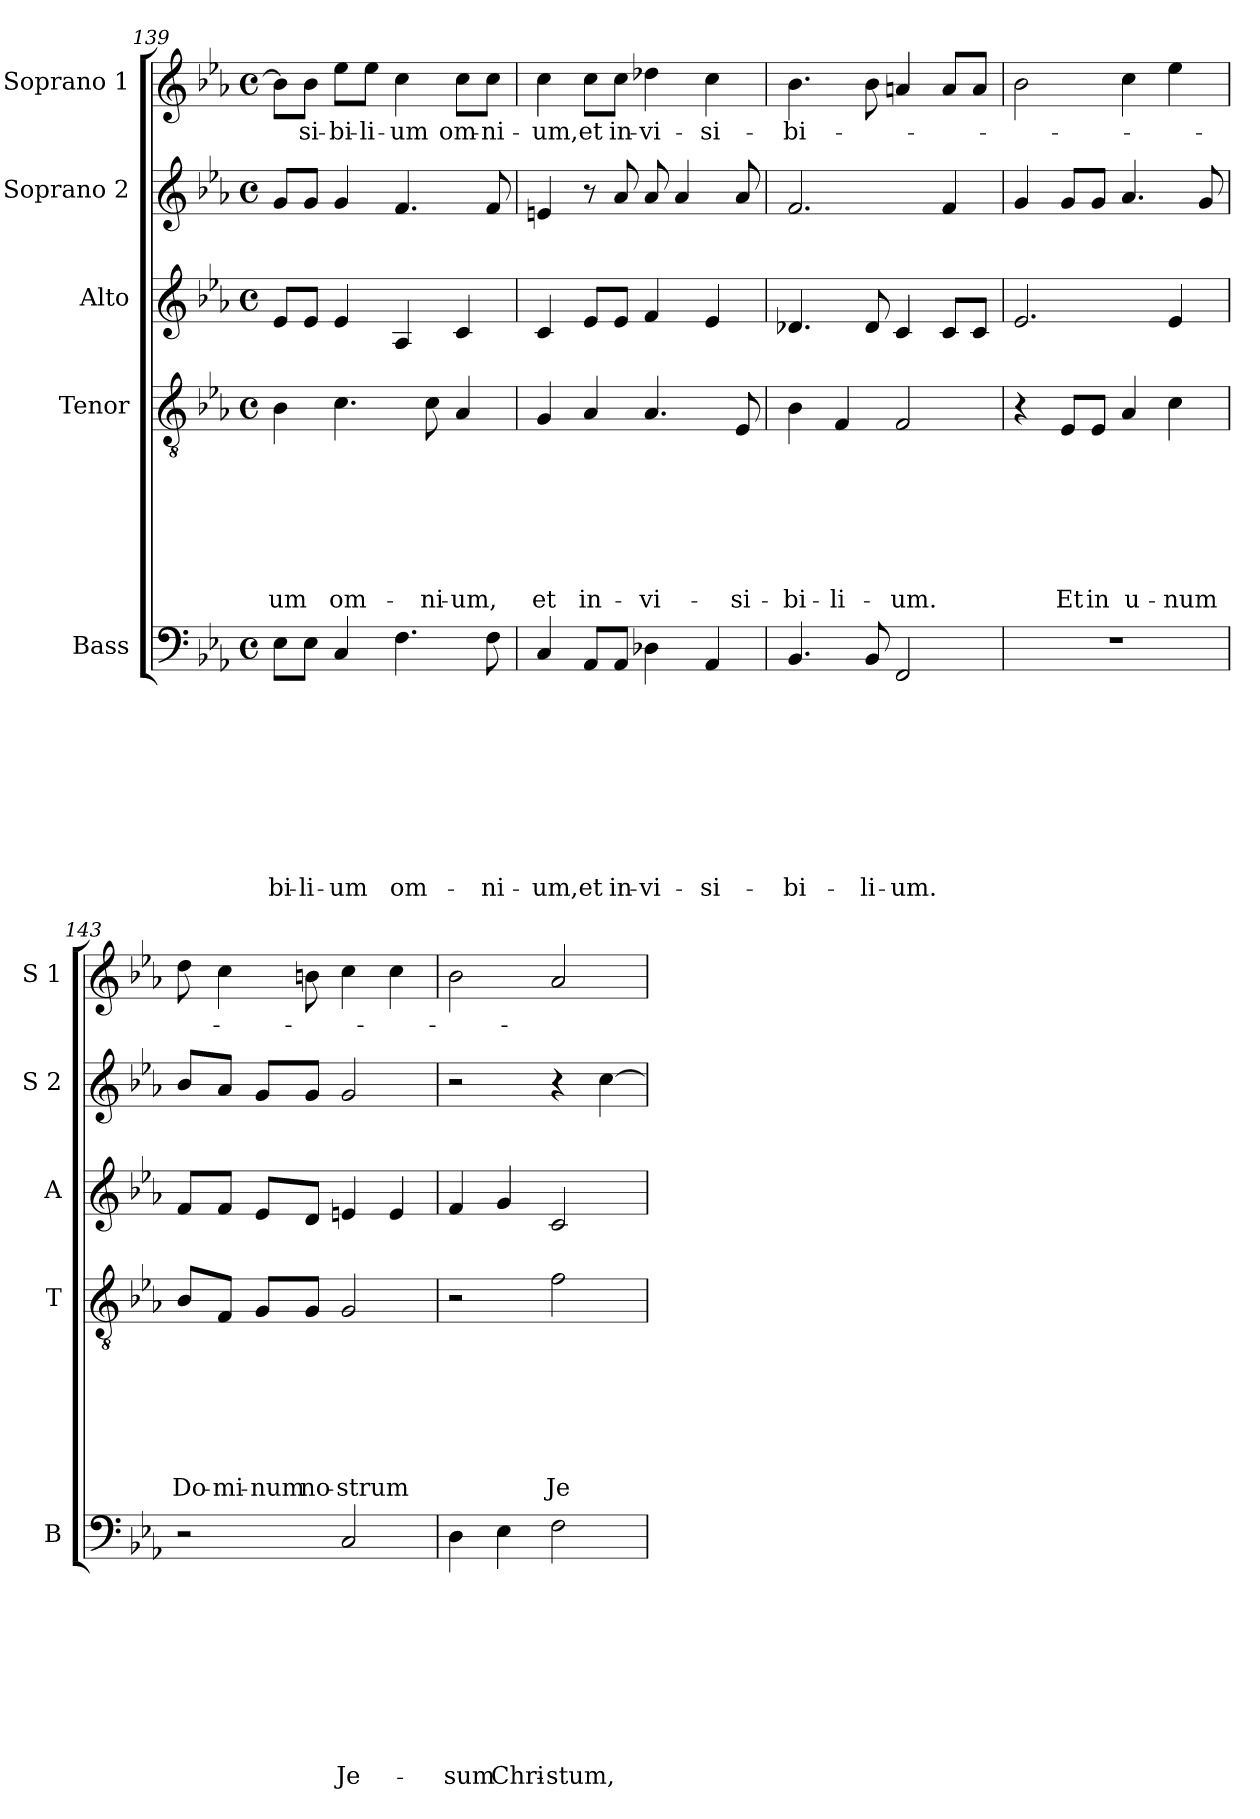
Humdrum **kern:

**kern	**text	**text	**text	**text	**text	**text	**text	**text	**text	**kern	**text	**text	**text	**text	**text	**text	**text	**kern	**kern	**kern	**text
*part5	*part5	*part5	*part5	*part5	*part5	*part5	*part5	*part5	*part5	*part4	*part4	*part4	*part4	*part4	*part4	*part4	*part4	*part3	*part2	*part1	*part1
*staff5	*staff5	*staff5	*staff5	*staff5	*staff5	*staff5	*staff5	*staff5	*staff5	*staff4	*staff4	*staff4	*staff4	*staff4	*staff4	*staff4	*staff4	*staff3	*staff2	*staff1	*staff1
*I"Bass	*	*	*	*	*	*	*	*	*	*I"Tenor	*	*	*	*	*	*	*	*I"Alto	*I"Soprano 2	*I"Soprano 1	*
*I'B	*	*	*	*	*	*	*	*	*	*I'T	*	*	*	*	*	*	*	*I'A	*I'S 2	*I'S 1	*
!!LO:PB:g=z
*clefF4	*	*	*	*	*	*	*	*	*	*clefGv2	*	*	*	*	*	*	*	*clefG2	*clefG2	*clefG2	*
*k[b-e-a-]	*	*	*	*	*	*	*	*	*	*k[b-e-a-]	*	*	*	*	*	*	*	*k[b-e-a-]	*k[b-e-a-]	*k[b-e-a-]	*
*E-:	*	*	*	*	*	*	*	*	*	*E-:	*	*	*	*	*	*	*	*E-:	*E-:	*E-:	*
*M4/4	*	*	*	*	*	*	*	*	*	*M4/4	*	*	*	*	*	*	*	*M4/4	*M4/4	*M4/4	*
*met(c)	*	*	*	*	*	*	*	*	*	*met(c)	*	*	*	*	*	*	*	*met(c)	*met(c)	*met(c)	*
=139	=139	=139	=139	=139	=139	=139	=139	=139	=139	=139	=139	=139	=139	=139	=139	=139	=139	=139	=139	=139	=139
!	!	!	!	!	!	!	!	!	!LO:LY:b	!	!	!	!	!	!	!	!LO:LY:b	!	!	!	!
8E-\L	.	.	.	.	.	.	.	.	-bi-	4B-\	.	.	.	.	.	.	-um	8e-/L	8g/L	8b-\L]	.
!	!	!	!	!	!	!	!	!	!LO:LY:b	!	!	!	!	!	!	!	!	!	!	!	!LO:LY:b
8E-\J	.	.	.	.	.	.	.	.	-li-	.	.	.	.	.	.	.	.	8e-/J	8g/J	8b-\J	-si-
!	!	!	!	!	!	!	!	!	!LO:LY:b	!	!	!	!	!	!	!	!LO:LY:b	!	!	!	!LO:LY:b
4C/	.	.	.	.	.	.	.	.	-um	4.c\	.	.	.	.	.	.	om-	4e-/	4g/	8ee-\L	-bi-
!	!	!	!	!	!	!	!	!	!	!	!	!	!	!	!	!	!	!	!	!	!LO:LY:b
.	.	.	.	.	.	.	.	.	.	.	.	.	.	.	.	.	.	.	.	8ee-\J	-li-
!	!	!	!	!	!	!	!	!	!LO:LY:b	!	!	!	!	!	!	!	!	!	!	!	!LO:LY:b
4.F\	.	.	.	.	.	.	.	.	om-	.	.	.	.	.	.	.	.	4A-/	4.f/	4cc\	-um
!	!	!	!	!	!	!	!	!	!	!	!	!	!	!	!	!	!LO:LY:b	!	!	!	!
.	.	.	.	.	.	.	.	.	.	8c\	.	.	.	.	.	.	-ni-	.	.	.	.
!	!	!	!	!	!	!	!	!	!	!	!	!	!	!	!	!	!LO:LY:b	!	!	!	!LO:LY:b
.	.	.	.	.	.	.	.	.	.	4A-/	.	.	.	.	.	.	-um,	4c/	.	8cc\L	om-
!	!	!	!	!	!	!	!	!	!LO:LY:b	!	!	!	!	!	!	!	!	!	!	!	!LO:LY:b
8F\	.	.	.	.	.	.	.	.	-ni-	.	.	.	.	.	.	.	.	.	8f/	8cc\J	-ni-
=140	=140	=140	=140	=140	=140	=140	=140	=140	=140	=140	=140	=140	=140	=140	=140	=140	=140	=140	=140	=140	=140
!	!	!	!	!	!	!	!	!	!LO:LY:b	!	!	!	!	!	!	!	!LO:LY:b	!	!	!	!LO:LY:b
4C/	.	.	.	.	.	.	.	.	-um,	4G/	.	.	.	.	.	.	et	4c/	4en/	4cc\	-um,
!	!	!	!	!	!	!	!	!	!LO:LY:b	!	!	!	!	!	!	!	!LO:LY:b	!	!	!	!LO:LY:b
8AA-/L	.	.	.	.	.	.	.	.	et	4A-/	.	.	.	.	.	.	in-	8e-/L	8r	8cc\L	et
!	!	!	!	!	!	!	!	!	!LO:LY:b	!	!	!	!	!	!	!	!	!	!	!	!LO:LY:b
8AA-/J	.	.	.	.	.	.	.	.	in-	.	.	.	.	.	.	.	.	8e-/J	8a-/	8cc\J	in-
!	!	!	!	!	!	!	!	!	!LO:LY:b	!	!	!	!	!	!	!	!LO:LY:b	!	!	!	!LO:LY:b
4D-X\	.	.	.	.	.	.	.	.	-vi-	4.A-/	.	.	.	.	.	.	-vi-	4f/	8a-/	4dd-X\	-vi-
.	.	.	.	.	.	.	.	.	.	.	.	.	.	.	.	.	.	.	4a-/	.	.
!	!	!	!	!	!	!	!	!	!LO:LY:b	!	!	!	!	!	!	!	!	!	!	!	!LO:LY:b
4AA-/	.	.	.	.	.	.	.	.	-si-	.	.	.	.	.	.	.	.	4e-/	.	4cc\	-si-
!	!	!	!	!	!	!	!	!	!	!	!	!	!	!	!	!	!LO:LY:b	!	!	!	!
.	.	.	.	.	.	.	.	.	.	8E-/	.	.	.	.	.	.	-si-	.	8a-/	.	.
=141	=141	=141	=141	=141	=141	=141	=141	=141	=141	=141	=141	=141	=141	=141	=141	=141	=141	=141	=141	=141	=141
!	!	!	!	!	!	!	!	!	!LO:LY:b	!	!	!	!	!	!	!	!LO:LY:b	!	!	!	!LO:LY:b
4.BB-/	.	.	.	.	.	.	.	.	-bi-	4B-\	.	.	.	.	.	.	-bi-	4.d-X/	2.f/	4.b-\	-bi-
!	!	!	!	!	!	!	!	!	!	!	!	!	!	!	!	!	!LO:LY:b	!	!	!	!
.	.	.	.	.	.	.	.	.	.	4F/	.	.	.	.	.	.	-li-	.	.	.	.
!	!	!	!	!	!	!	!	!	!LO:LY:b	!	!	!	!	!	!	!	!	!	!	!	!
8BB-/	.	.	.	.	.	.	.	.	-li-	.	.	.	.	.	.	.	.	8d-/	.	8b-\	.
!	!	!	!	!	!	!	!	!	!LO:LY:b	!	!	!	!	!	!	!	!LO:LY:b	!	!	!	!
2FF/	.	.	.	.	.	.	.	.	-um.	2F/	.	.	.	.	.	.	-um.	4c/	.	4an/	.
.	.	.	.	.	.	.	.	.	.	.	.	.	.	.	.	.	.	8c/L	4f/	8a/L	.
.	.	.	.	.	.	.	.	.	.	.	.	.	.	.	.	.	.	8c/J	.	8a/J	.
=142	=142	=142	=142	=142	=142	=142	=142	=142	=142	=142	=142	=142	=142	=142	=142	=142	=142	=142	=142	=142	=142
1r	.	.	.	.	.	.	.	.	.	4r	.	.	.	.	.	.	.	2.e-/	4g/	2b-\	.
!	!	!	!	!	!	!	!	!	!	!	!	!	!	!	!	!	!LO:LY:b	!	!	!	!
.	.	.	.	.	.	.	.	.	.	8E-/L	.	.	.	.	.	.	Et	.	8g/L	.	.
!	!	!	!	!	!	!	!	!	!	!	!	!	!	!	!	!	!LO:LY:b	!	!	!	!
.	.	.	.	.	.	.	.	.	.	8E-/J	.	.	.	.	.	.	in	.	8g/J	.	.
!	!	!	!	!	!	!	!	!	!	!	!	!	!	!	!	!	!LO:LY:b	!	!	!	!
.	.	.	.	.	.	.	.	.	.	4A-/	.	.	.	.	.	.	u-	.	4.a-/	4cc\	.
!	!	!	!	!	!	!	!	!	!	!	!	!	!	!	!	!	!LO:LY:b	!	!	!	!
.	.	.	.	.	.	.	.	.	.	4c\	.	.	.	.	.	.	-num	4e-/	.	4ee-\	.
.	.	.	.	.	.	.	.	.	.	.	.	.	.	.	.	.	.	.	8g/	.	.
!!LO:LB:g=z
=143	=143	=143	=143	=143	=143	=143	=143	=143	=143	=143	=143	=143	=143	=143	=143	=143	=143	=143	=143	=143	=143
!	!	!	!	!	!	!	!	!	!	!	!	!	!	!	!	!	!LO:LY:b	!	!	!	!
2r	.	.	.	.	.	.	.	.	.	8B-/L	.	.	.	.	.	.	Do-	8f/L	8b-/L	8dd\	.
!	!	!	!	!	!	!	!	!	!	!	!	!	!	!	!	!	!LO:LY:b	!	!	!	!
.	.	.	.	.	.	.	.	.	.	8F/J	.	.	.	.	.	.	-mi-	8f/J	8a-/J	4cc\	.
!	!	!	!	!	!	!	!	!	!	!	!	!	!	!	!	!	!LO:LY:b	!	!	!	!
.	.	.	.	.	.	.	.	.	.	8G/L	.	.	.	.	.	.	-num	8e-/L	8g/L	.	.
!	!	!	!	!	!	!	!	!	!	!	!	!	!	!	!	!	!LO:LY:b	!	!	!	!
.	.	.	.	.	.	.	.	.	.	8G/J	.	.	.	.	.	.	no-	8d/J	8g/J	8bn\	.
!	!	!	!	!	!	!	!	!	!LO:LY:b	!	!	!	!	!	!	!	!LO:LY:b	!	!	!	!
2C/	.	.	.	.	.	.	.	.	Je-	2G/	.	.	.	.	.	.	-strum	4en/	2g/	4cc\	.
.	.	.	.	.	.	.	.	.	.	.	.	.	.	.	.	.	.	4e/	.	4cc\	.
=144	=144	=144	=144	=144	=144	=144	=144	=144	=144	=144	=144	=144	=144	=144	=144	=144	=144	=144	=144	=144	=144
!	!	!	!	!	!	!	!	!	!LO:LY:b	!	!	!	!	!	!	!	!	!	!	!	!
4D\	.	.	.	.	.	.	.	.	-sum	2r	.	.	.	.	.	.	.	4f/	2r	2b-\	.
!	!	!	!	!	!	!	!	!	!LO:LY:b	!	!	!	!	!	!	!	!	!	!	!	!
4E-\	.	.	.	.	.	.	.	.	Chri-	.	.	.	.	.	.	.	.	4g/	.	.	.
!	!	!	!	!	!	!	!	!	!LO:LY:b	!	!	!	!	!	!	!	!LO:LY:b	!	!	!	!
2F\	.	.	.	.	.	.	.	.	-stum,	2f\	.	.	.	.	.	.	Je-	2c/	4r	2a-/	.
.	.	.	.	.	.	.	.	.	.	.	.	.	.	.	.	.	.	.	[>4cc\	.	.
=	=	=	=	=	=	=	=	=	=	=	=	=	=	=	=	=	=	=	=	=	=
*-	*-	*-	*-	*-	*-	*-	*-	*-	*-	*-	*-	*-	*-	*-	*-	*-	*-	*-	*-	*-	*-
